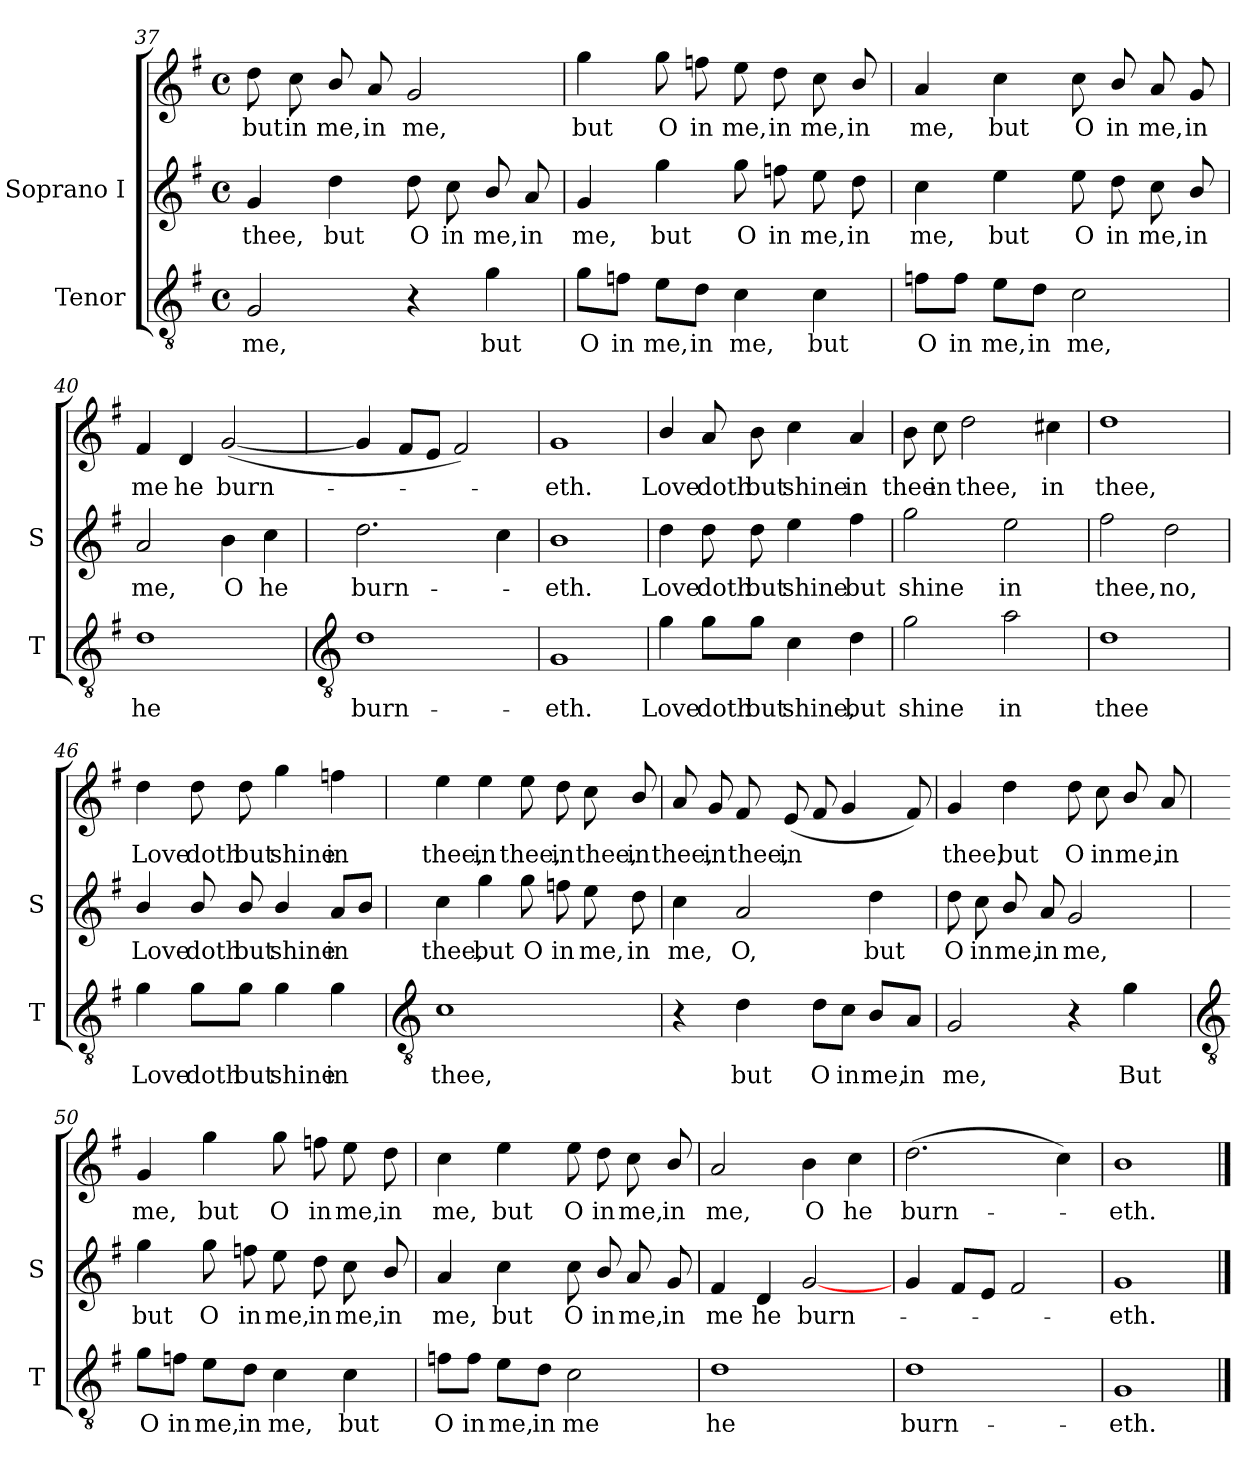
**kern	**text	**kern	**text	**kern	**text
*part2	*part2	*part1	*part1	*part1	*part1
*staff3	*staff3	*staff2	*staff2	*staff1	*staff1
*I"Tenor	*	*I"Soprano I	*	*	*
*I'T	*	*I'S	*	*	*
!!LO:LB:g=z
*clefGv2	*	*clefG2	*	*clefG2	*
*k[f#]	*	*k[f#]	*	*k[f#]	*
*G:	*	*G:	*	*G:	*
*M4/4	*	*M4/4	*	*M4/4	*
*met(c)	*	*met(c)	*	*met(c)	*
=37	=37	=37	=37	=37	=37
!	!LO:LY:b	!	!LO:LY:b	!	!LO:LY:b
2G	me,	4g	thee,	8dd	but
!	!	!	!	!	!LO:LY:b
.	.	.	.	8cc	in
!	!	!	!LO:LY:b	!	!LO:LY:b
.	.	4dd	but	8b/	me,
!	!	!	!	!	!LO:LY:b
.	.	.	.	8a	in
!	!	!	!LO:LY:b	!	!LO:LY:b
4r	.	8dd	O	2g	me,
!	!	!	!LO:LY:b	!	!
.	.	8cc	in	.	.
!	!LO:LY:b	!	!LO:LY:b	!	!
4g	but	8b/	me,	.	.
!	!	!	!LO:LY:b	!	!
.	.	8a	in	.	.
=38	=38	=38	=38	=38	=38
!	!LO:LY:b	!	!LO:LY:b	!	!LO:LY:b
8g\L	O	4g	me,	4gg	but
!	!LO:LY:b	!	!	!	!
8fn\J	in	.	.	.	.
!	!LO:LY:b	!	!LO:LY:b	!	!LO:LY:b
8e\L	me,	4gg	but	8gg	O
!	!LO:LY:b	!	!	!	!LO:LY:b
8d\J	in	.	.	8ffn	in
!	!LO:LY:b	!	!LO:LY:b	!	!LO:LY:b
4c	me,	8gg	O	8ee	me,
!	!	!	!LO:LY:b	!	!LO:LY:b
.	.	8ffn	in	8dd	in
!	!LO:LY:b	!	!LO:LY:b	!	!LO:LY:b
4c	but	8ee	me,	8cc	me,
!	!	!	!LO:LY:b	!	!LO:LY:b
.	.	8dd	in	8b/	in
=39	=39	=39	=39	=39	=39
!	!LO:LY:b	!	!LO:LY:b	!	!LO:LY:b
8fn\L	O	4cc	me,	4a	me,
!	!LO:LY:b	!	!	!	!
8f\J	in	.	.	.	.
!	!LO:LY:b	!	!LO:LY:b	!	!LO:LY:b
8e\L	me,	4ee	but	4cc	but
!	!LO:LY:b	!	!	!	!
8d\J	in	.	.	.	.
!	!LO:LY:b	!	!LO:LY:b	!	!LO:LY:b
2c	me,	8ee	O	8cc	O
!	!	!	!LO:LY:b	!	!LO:LY:b
.	.	8dd	in	8b/	in
!	!	!	!LO:LY:b	!	!LO:LY:b
.	.	8cc	me,	8a	me,
!	!	!	!LO:LY:b	!	!LO:LY:b
.	.	8b/	in	8g	in
=40	=40	=40	=40	=40	=40
!	!LO:LY:b	!	!LO:LY:b	!	!LO:LY:b
1d	he	2a	me,	4f#	me
!	!	!	!	!	!LO:LY:b
.	.	.	.	4d	he
!	!	!	!LO:LY:b	!	!LO:LY:b
.	.	4b	O	(<[2g	burn-
!	!	!	!LO:LY:b	!	!
.	.	4cc	he	.	.
!!LO:LB:g=z
=41	=41	=41	=41	=41	=41
*clefGv2	*	*	*	*	*
!	!LO:LY:b	!	!LO:LY:b	!	!
1d	burn-	2.dd	burn-	4g]	.
.	.	.	.	8f#L	.
.	.	.	.	8eJ	.
.	.	.	.	2f#)	.
.	.	4cc	.	.	.
=42	=42	=42	=42	=42	=42
!	!LO:LY:b	!	!LO:LY:b	!	!LO:LY:b
1G	-eth.	1b	eth.	1g	eth.
=43	=43	=43	=43	=43	=43
!	!LO:LY:b	!	!LO:LY:b	!	!LO:LY:b
4g	Love	4dd	Love	4b/	Love
!	!LO:LY:b	!	!LO:LY:b	!	!LO:LY:b
8g\L	doth	8dd	doth	8a	doth
!	!LO:LY:b	!	!LO:LY:b	!	!LO:LY:b
8g\J	but	8dd	but	8b	but
!	!LO:LY:b	!	!LO:LY:b	!	!LO:LY:b
4c	shine,	4ee	shine	4cc	shine
!	!LO:LY:b	!	!LO:LY:b	!	!LO:LY:b
4d	but	4ff#	but	4a	in
=44	=44	=44	=44	=44	=44
!	!LO:LY:b	!	!LO:LY:b	!	!LO:LY:b
2g	shine	2gg	shine	8b	thee
!	!	!	!	!	!LO:LY:b
.	.	.	.	8cc	in
!	!	!	!	!	!LO:LY:b
.	.	.	.	2dd	thee,
!	!LO:LY:b	!	!LO:LY:b	!	!
2a	in	2ee	in	.	.
!	!	!	!	!	!LO:LY:b
.	.	.	.	4cc#X	in
=45	=45	=45	=45	=45	=45
!	!LO:LY:b	!	!LO:LY:b	!	!LO:LY:b
1d	thee	2ff#	thee,	1dd	thee,
!	!	!	!LO:LY:b	!	!
.	.	2dd	no,	.	.
=46	=46	=46	=46	=46	=46
!	!LO:LY:b	!	!LO:LY:b	!	!LO:LY:b
4g	Love	4b/	Love	4dd	Love
!	!LO:LY:b	!	!LO:LY:b	!	!LO:LY:b
8g\L	doth	8b/	doth	8dd	doth
!	!LO:LY:b	!	!LO:LY:b	!	!LO:LY:b
8g\J	but	8b/	but	8dd	but
!	!LO:LY:b	!	!LO:LY:b	!	!LO:LY:b
4g	shine	4b/	shine	4gg	shine
!	!LO:LY:b	!	!LO:LY:b	!	!LO:LY:b
4g	in	8aL	in	4ffn	in
.	.	8bJ	.	.	.
!!LO:LB:g=z
=47	=47	=47	=47	=47	=47
*clefGv2	*	*	*	*	*
!	!LO:LY:b	!	!LO:LY:b	!	!LO:LY:b
1c	thee,	4cc	thee,	4ee	thee,
!	!	!	!LO:LY:b	!	!LO:LY:b
.	.	4gg	but	4ee	in
!	!	!	!LO:LY:b	!	!LO:LY:b
.	.	8gg	O	8ee	thee,
!	!	!	!LO:LY:b	!	!LO:LY:b
.	.	8ffn	in	8dd	in
!	!	!	!LO:LY:b	!	!LO:LY:b
.	.	8ee	me,	8cc	thee,
!	!	!	!LO:LY:b	!	!LO:LY:b
.	.	8dd	in	8b/	in
=48	=48	=48	=48	=48	=48
!	!	!	!LO:LY:b	!	!LO:LY:b
4r	.	4cc	me,	8a	thee,
!	!	!	!	!	!LO:LY:b
.	.	.	.	8g	in
!	!LO:LY:b	!	!LO:LY:b	!	!LO:LY:b
4d	but	2a	O,	8f#	thee,
!	!	!	!	!	!LO:LY:b
.	.	.	.	(<8e	in
!	!LO:LY:b	!	!	!	!
8d\L	O	.	.	8f#	.
!	!LO:LY:b	!	!	!	!
8c\J	in	.	.	4g	.
!	!LO:LY:b	!	!LO:LY:b	!	!
8B/L	me,	4dd	but	.	.
!	!LO:LY:b	!	!	!	!
8A/J	in	.	.	8f#)	.
=49	=49	=49	=49	=49	=49
!	!LO:LY:b	!	!LO:LY:b	!	!LO:LY:b
2G	me,	8dd	O	4g	thee,
!	!	!	!LO:LY:b	!	!
.	.	8cc	in	.	.
!	!	!	!LO:LY:b	!	!LO:LY:b
.	.	8b/	me,	4dd	but
!	!	!	!LO:LY:b	!	!
.	.	8a	in	.	.
!	!	!	!LO:LY:b	!	!LO:LY:b
4r	.	2g	me,	8dd	O
!	!	!	!	!	!LO:LY:b
.	.	.	.	8cc	in
!	!LO:LY:b	!	!	!	!LO:LY:b
4g	But	.	.	8b/	me,
!	!	!	!	!	!LO:LY:b
.	.	.	.	8a	in
!!LO:LB:g=z
=50	=50	=50	=50	=50	=50
*clefGv2	*	*	*	*	*
!	!LO:LY:b	!	!LO:LY:b	!	!LO:LY:b
8g\L	O	4gg	but	4g	me,
!	!LO:LY:b	!	!	!	!
8fn\J	in	.	.	.	.
!	!LO:LY:b	!	!LO:LY:b	!	!LO:LY:b
8e\L	me,	8gg	O	4gg	but
!	!LO:LY:b	!	!LO:LY:b	!	!
8d\J	in	8ffn	in	.	.
!	!LO:LY:b	!	!LO:LY:b	!	!LO:LY:b
4c	me,	8ee	me,	8gg	O
!	!	!	!LO:LY:b	!	!LO:LY:b
.	.	8dd	in	8ffn	in
!	!LO:LY:b	!	!LO:LY:b	!	!LO:LY:b
4c	but	8cc	me,	8ee	me,
!	!	!	!LO:LY:b	!	!LO:LY:b
.	.	8b/	in	8dd	in
=51	=51	=51	=51	=51	=51
!	!LO:LY:b	!	!LO:LY:b	!	!LO:LY:b
8fn\L	O	4a	me,	4cc	me,
!	!LO:LY:b	!	!	!	!
8f\J	in	.	.	.	.
!	!LO:LY:b	!	!LO:LY:b	!	!LO:LY:b
8e\L	me,	4cc	but	4ee	but
!	!LO:LY:b	!	!	!	!
8d\J	in	.	.	.	.
!	!LO:LY:b	!	!LO:LY:b	!	!LO:LY:b
2c	me	8cc	O	8ee	O
!	!	!	!LO:LY:b	!	!LO:LY:b
.	.	8b/	in	8dd	in
!	!	!	!LO:LY:b	!	!LO:LY:b
.	.	8a	me,	8cc	me,
!	!	!	!LO:LY:b	!	!LO:LY:b
.	.	8g	in	8b/	in
=52	=52	=52	=52	=52	=52
!	!LO:LY:b	!	!LO:LY:b	!	!LO:LY:b
1d	he	4f#	me	2a	me,
!	!	!	!LO:LY:b	!	!
.	.	4d	he	.	.
!	!	!	!LO:LY:b	!	!LO:LY:b
.	.	[2g	burn-	4b	O
!	!	!	!	!	!LO:LY:b
.	.	.	.	4cc	he
=53	=53	=53	=53	=53	=53
!	!LO:LY:b	!	!	!	!LO:LY:b
1d	burn-	4g	.	(>2.dd	burn-
.	.	8f#L	.	.	.
.	.	8eJ	.	.	.
.	.	2f#	.	.	.
.	.	.	.	4cc)	.
=54	=54	=54	=54	=54	=54
!	!LO:LY:b	!	!LO:LY:b	!	!LO:LY:b
1G	-eth.	1g	eth.	1b	eth.
==	==	==	==	==	==
*-	*-	*-	*-	*-	*-
